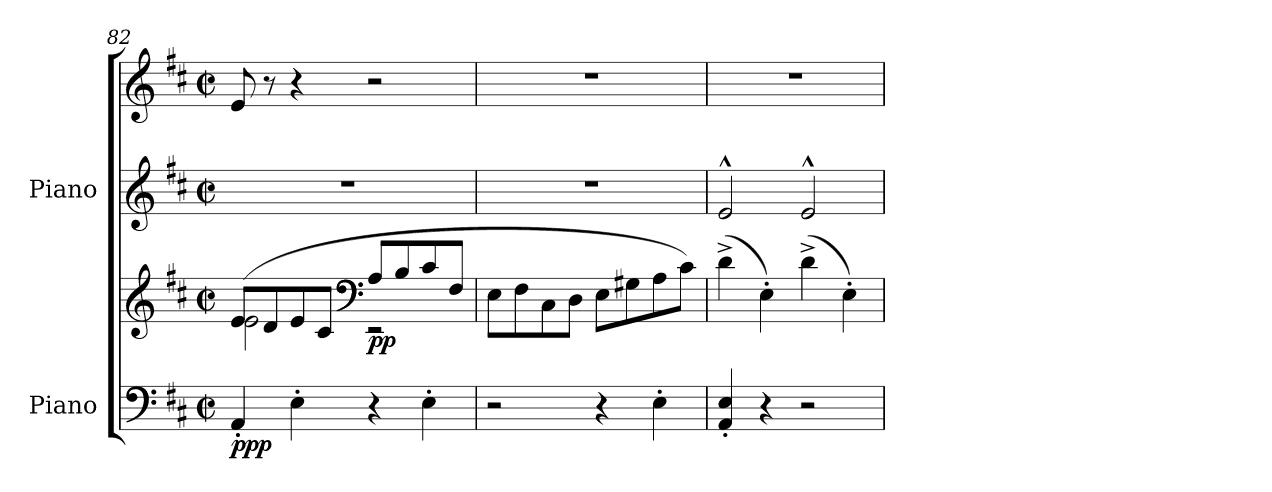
**kern	**kern	**dynam	**kern	**kern
*part2	*part2	*part2	*part1	*part1
*staff4	*staff3	*staff3/4	*staff2	*staff1
*I"Piano	*	*	*I"Piano	*
*I'Pno.	*	*	*I'Pno.	*
*clefF4	*clefG2	*	*clefG2	*clefG2
*k[f#c#]	*k[f#c#]	*	*k[f#c#]	*k[f#c#]
*M2/2	*M2/2	*	*M2/2	*M2/2
*met(c|)	*met(c|)	*	*met(c|)	*met(c|)
=82	=82	=82	=82	=82
*	*^	*	*	*
!	!	!	!LO:DY:b=2	!	!
4AA'/	(>8e/L	2e\	ppp	1r	8e/
.	8d/	.	.	.	8r
4E'\	8e/	.	.	.	4r
.	8c#/J	.	.	.	.
*	*clefF4	*	*	*	*
!	!	!	!LO:DY:b	!	!
4r	8A/L	2r	pp	.	2r
.	8B/	.	.	.	.
4E'\	8c#/	.	.	.	.
.	8F#/J	.	.	.	.
*	*v	*v	*	*	*
!!LO:PB:g=z
=83	=83	=83	=83	=83
2r	8E\L	.	1r	1r
.	8F#\	.	.	.
.	8C#\	.	.	.
.	8D\J	.	.	.
4r	8E\L	.	.	.
.	8G#X\	.	.	.
4E'\	8A\	.	.	.
.	8c#\J)	.	.	.
=84	=84	=84	=84	=84
4AA/' 4E/'	(>4d^\	.	2e^^/	1r
4r	4E'\)	.	.	.
2r	(>4d^\	.	2e^^/	.
.	4E'\)	.	.	.
=	=	=	=	=
*-	*-	*-	*-	*-
